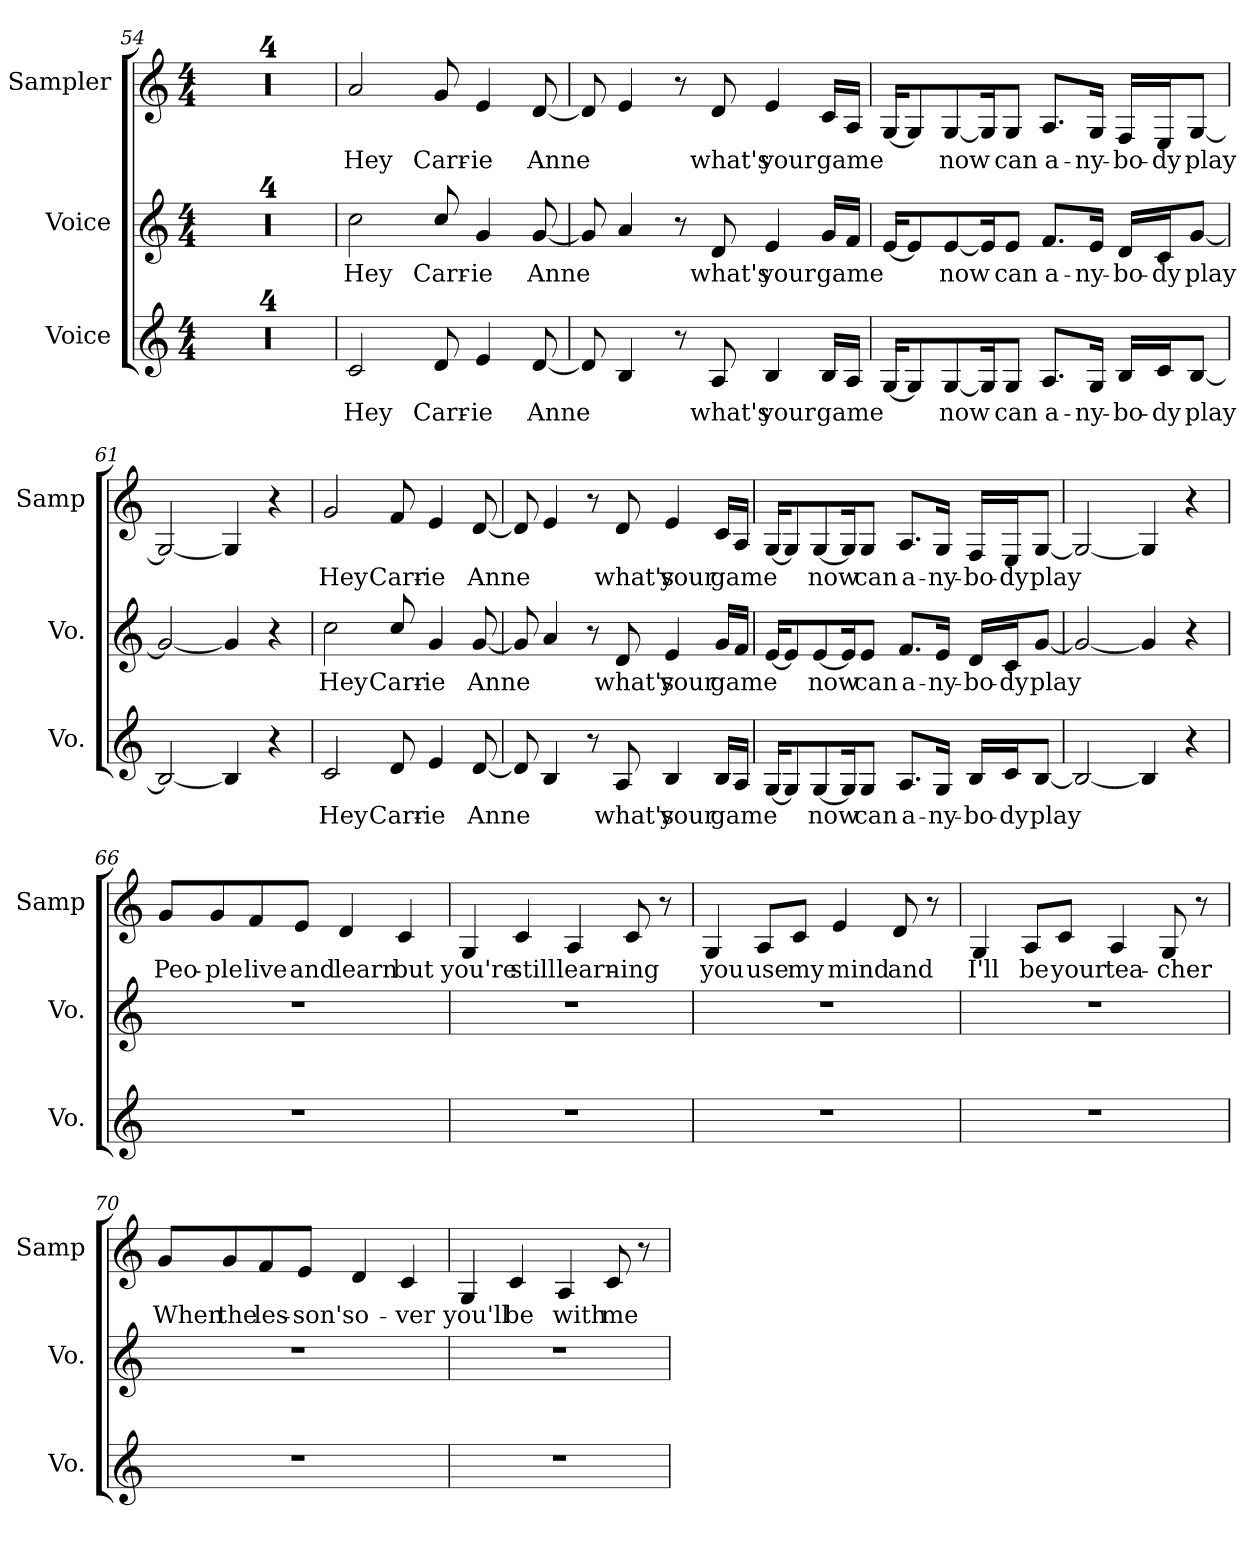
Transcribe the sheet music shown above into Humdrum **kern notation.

**kern	**text	**kern	**text	**kern	**text
*part3	*part3	*part2	*part2	*part1	*part1
*staff3	*staff3	*staff2	*staff2	*staff1	*staff1
*I"Voice	*	*I"Voice	*	*I"Sampler	*
*I'Vo.	*	*I'Vo.	*	*I'Samp	*
*clefG2	*	*clefG2	*	*clefG2	*
*k[]	*	*k[]	*	*k[]	*
*M4/4	*	*M4/4	*	*M4/4	*
=54	=54	=54	=54	=54	=54
1r	.	1r	.	1r	.
=55	=55	=55	=55	=55	=55
1r	.	1r	.	1r	.
=56	=56	=56	=56	=56	=56
1r	.	1r	.	1r	.
=57	=57	=57	=57	=57	=57
1r	.	1r	.	1r	.
!!LO:PB:g=z
=58	=58	=58	=58	=58	=58
!	!LO:LY:b	!	!LO:LY:b	!	!LO:LY:b
2c/	Hey	2cc\	Hey	2a/	Hey
!	!LO:LY:b	!	!LO:LY:b	!	!LO:LY:b
8d/	Carr-	8cc/	Carr-	8g/	Carr-
!	!LO:LY:b	!	!LO:LY:b	!	!LO:LY:b
4e/	-ie	4g/	-ie	4e/	-ie
!	!LO:LY:b	!	!LO:LY:b	!	!LO:LY:b
[8d/	Anne	[8g/	Anne	[8d/	Anne
=59	=59	=59	=59	=59	=59
8d/]	.	8g/]	.	8d/]	.
4B/	.	4a/	.	4e/	.
8r	.	8r	.	8r	.
!	!LO:LY:b	!	!LO:LY:b	!	!LO:LY:b
8A/	what's	8d/	what's	8d/	what's
!	!LO:LY:b	!	!LO:LY:b	!	!LO:LY:b
4B/	your	4e/	your	4e/	your
!	!LO:LY:b	!	!LO:LY:b	!	!LO:LY:b
16B/LL	game	16g/LL	game	16c/LL	game
16A/JJ	.	16f/JJ	.	16A/JJ	.
=60	=60	=60	=60	=60	=60
[16G/KL	.	[16e/KL	.	[16G/KL	.
8G/]	.	8e/]	.	8G/]	.
!	!LO:LY:b	!	!LO:LY:b	!	!LO:LY:b
[8G/	now	[8e/	now	[8G/	now
16G/K]	.	16e/K]	.	16G/K]	.
!	!LO:LY:b	!	!LO:LY:b	!	!LO:LY:b
8G/J	can	8e/J	can	8G/J	can
!	!LO:LY:b	!	!LO:LY:b	!	!LO:LY:b
8.A/L	a-	8.f/L	a-	8.A/L	a-
!	!LO:LY:b	!	!LO:LY:b	!	!LO:LY:b
16G/Jk	-ny-	16e/Jk	-ny-	16G/Jk	-ny-
!	!LO:LY:b	!	!LO:LY:b	!	!LO:LY:b
16B/LL	-bo-	16d/LL	-bo-	16F/LL	-bo-
!	!LO:LY:b	!	!LO:LY:b	!	!LO:LY:b
16c/J	-dy	16c/J	-dy	16E/J	-dy
!	!LO:LY:b	!	!LO:LY:b	!	!LO:LY:b
[8B/J	play	[8g/J	play	[8G/J	play
=61	=61	=61	=61	=61	=61
2B/_	.	2g/_	.	2G/_	.
4B/]	.	4g/]	.	4G/]	.
4r	.	4r	.	4r	.
!!LO:LB:g=z
=62	=62	=62	=62	=62	=62
!	!LO:LY:b	!	!LO:LY:b	!	!LO:LY:b
2c/	Hey	2cc\	Hey	2g/	Hey
!	!LO:LY:b	!	!LO:LY:b	!	!LO:LY:b
8d/	Carr-	8cc/	Carr-	8f/	Carr-
!	!LO:LY:b	!	!LO:LY:b	!	!LO:LY:b
4e/	-ie	4g/	-ie	4e/	-ie
!	!LO:LY:b	!	!LO:LY:b	!	!LO:LY:b
[8d/	Anne	[8g/	Anne	[8d/	Anne
!!LO:PB:g=z
=63	=63	=63	=63	=63	=63
8d/]	.	8g/]	.	8d/]	.
4B/	.	4a/	.	4e/	.
8r	.	8r	.	8r	.
!	!LO:LY:b	!	!LO:LY:b	!	!LO:LY:b
8A/	what's	8d/	what's	8d/	what's
!	!LO:LY:b	!	!LO:LY:b	!	!LO:LY:b
4B/	your	4e/	your	4e/	your
!	!LO:LY:b	!	!LO:LY:b	!	!LO:LY:b
16B/LL	game	16g/LL	game	16c/LL	game
16A/JJ	.	16f/JJ	.	16A/JJ	.
=64	=64	=64	=64	=64	=64
[16G/KL	.	[16e/KL	.	[16G/KL	.
8G/]	.	8e/]	.	8G/]	.
!	!LO:LY:b	!	!LO:LY:b	!	!LO:LY:b
[8G/	now	[8e/	now	[8G/	now
16G/K]	.	16e/K]	.	16G/K]	.
!	!LO:LY:b	!	!LO:LY:b	!	!LO:LY:b
8G/J	can	8e/J	can	8G/J	can
!	!LO:LY:b	!	!LO:LY:b	!	!LO:LY:b
8.A/L	a-	8.f/L	a-	8.A/L	a-
!	!LO:LY:b	!	!LO:LY:b	!	!LO:LY:b
16G/Jk	-ny-	16e/Jk	-ny-	16G/Jk	-ny-
!	!LO:LY:b	!	!LO:LY:b	!	!LO:LY:b
16B/LL	-bo-	16d/LL	-bo-	16F/LL	-bo-
!	!LO:LY:b	!	!LO:LY:b	!	!LO:LY:b
16c/J	-dy	16c/J	-dy	16E/J	-dy
!	!LO:LY:b	!	!LO:LY:b	!	!LO:LY:b
[8B/J	play	[8g/J	play	[8G/J	play
=65	=65	=65	=65	=65	=65
2B/_	.	2g/_	.	2G/_	.
4B/]	.	4g/]	.	4G/]	.
4r	.	4r	.	4r	.
!!LO:LB:g=z
=66	=66	=66	=66	=66	=66
!	!	!	!	!	!LO:LY:b
1r	.	1r	.	8g/L	Peo-
!	!	!	!	!	!LO:LY:b
.	.	.	.	8g/	-ple
!	!	!	!	!	!LO:LY:b
.	.	.	.	8f/	live
!	!	!	!	!	!LO:LY:b
.	.	.	.	8e/J	and
!	!	!	!	!	!LO:LY:b
.	.	.	.	4d/	learn
!	!	!	!	!	!LO:LY:b
.	.	.	.	4c/	but
=67	=67	=67	=67	=67	=67
!	!	!	!	!	!LO:LY:b
1r	.	1r	.	4G/	you're
!	!	!	!	!	!LO:LY:b
.	.	.	.	4c/	still
!	!	!	!	!	!LO:LY:b
.	.	.	.	4A/	learn-
!	!	!	!	!	!LO:LY:b
.	.	.	.	8c/	-ing
.	.	.	.	8r	.
!!LO:LB:g=z
=68	=68	=68	=68	=68	=68
!	!	!	!	!	!LO:LY:b
1r	.	1r	.	4G/	you
!	!	!	!	!	!LO:LY:b
.	.	.	.	8A/L	use
!	!	!	!	!	!LO:LY:b
.	.	.	.	8c/J	my
!	!	!	!	!	!LO:LY:b
.	.	.	.	4e/	mind
!	!	!	!	!	!LO:LY:b
.	.	.	.	8d/	and
.	.	.	.	8r	.
=69	=69	=69	=69	=69	=69
!	!	!	!	!	!LO:LY:b
1r	.	1r	.	4G/	I'll
!	!	!	!	!	!LO:LY:b
.	.	.	.	8A/L	be
!	!	!	!	!	!LO:LY:b
.	.	.	.	8c/J	your
!	!	!	!	!	!LO:LY:b
.	.	.	.	4A/	tea-
!	!	!	!	!	!LO:LY:b
.	.	.	.	8G/	-cher
.	.	.	.	8r	.
=70	=70	=70	=70	=70	=70
!	!	!	!	!	!LO:LY:b
1r	.	1r	.	8g/L	When
!	!	!	!	!	!LO:LY:b
.	.	.	.	8g/	the
!	!	!	!	!	!LO:LY:b
.	.	.	.	8f/	les-
!	!	!	!	!	!LO:LY:b
.	.	.	.	8e/J	-son's
!	!	!	!	!	!LO:LY:b
.	.	.	.	4d/	o-
!	!	!	!	!	!LO:LY:b
.	.	.	.	4c/	-ver
!!LO:PB:g=z
=71	=71	=71	=71	=71	=71
!	!	!	!	!	!LO:LY:b
1r	.	1r	.	4G/	you'll
!	!	!	!	!	!LO:LY:b
.	.	.	.	4c/	be
!	!	!	!	!	!LO:LY:b
.	.	.	.	4A/	with
!	!	!	!	!	!LO:LY:b
.	.	.	.	8c/	me
.	.	.	.	8r	.
=	=	=	=	=	=
*-	*-	*-	*-	*-	*-
